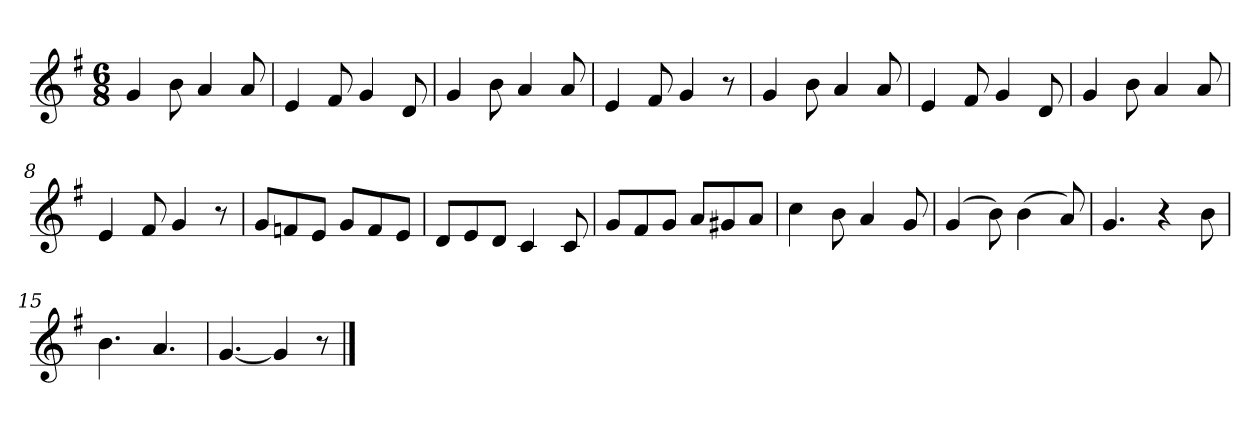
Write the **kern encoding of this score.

**kern
*part1
*staff1
*k[f#]
*M6/8
*MM120
=1
4g
8b
4a
8a
=2
4e
8f#
4g
8d
=3
4g
8b
4a
8a
=4
4e
8f#
4g
8r
=5
4g
8b
4a
8a
=6
4e
8f#
4g
8d
=7
4g
8b
4a
8a
=8
4e
8f#
4g
8r
=9
8gL
8fn
8eJ
8gL
8f
8eJ
=10
8dL
8e
8dJ
4c
8c
=11
8gL
8f#
8gJ
8aL
8g#X
8aJ
=12
4cc
8b
4a
8g
=13
(4g
8b)
(4b
8a)
=14
4.g
4r
8b
=15
4.b
4.a
=16
[4.g
4g]
8r
==
*-
